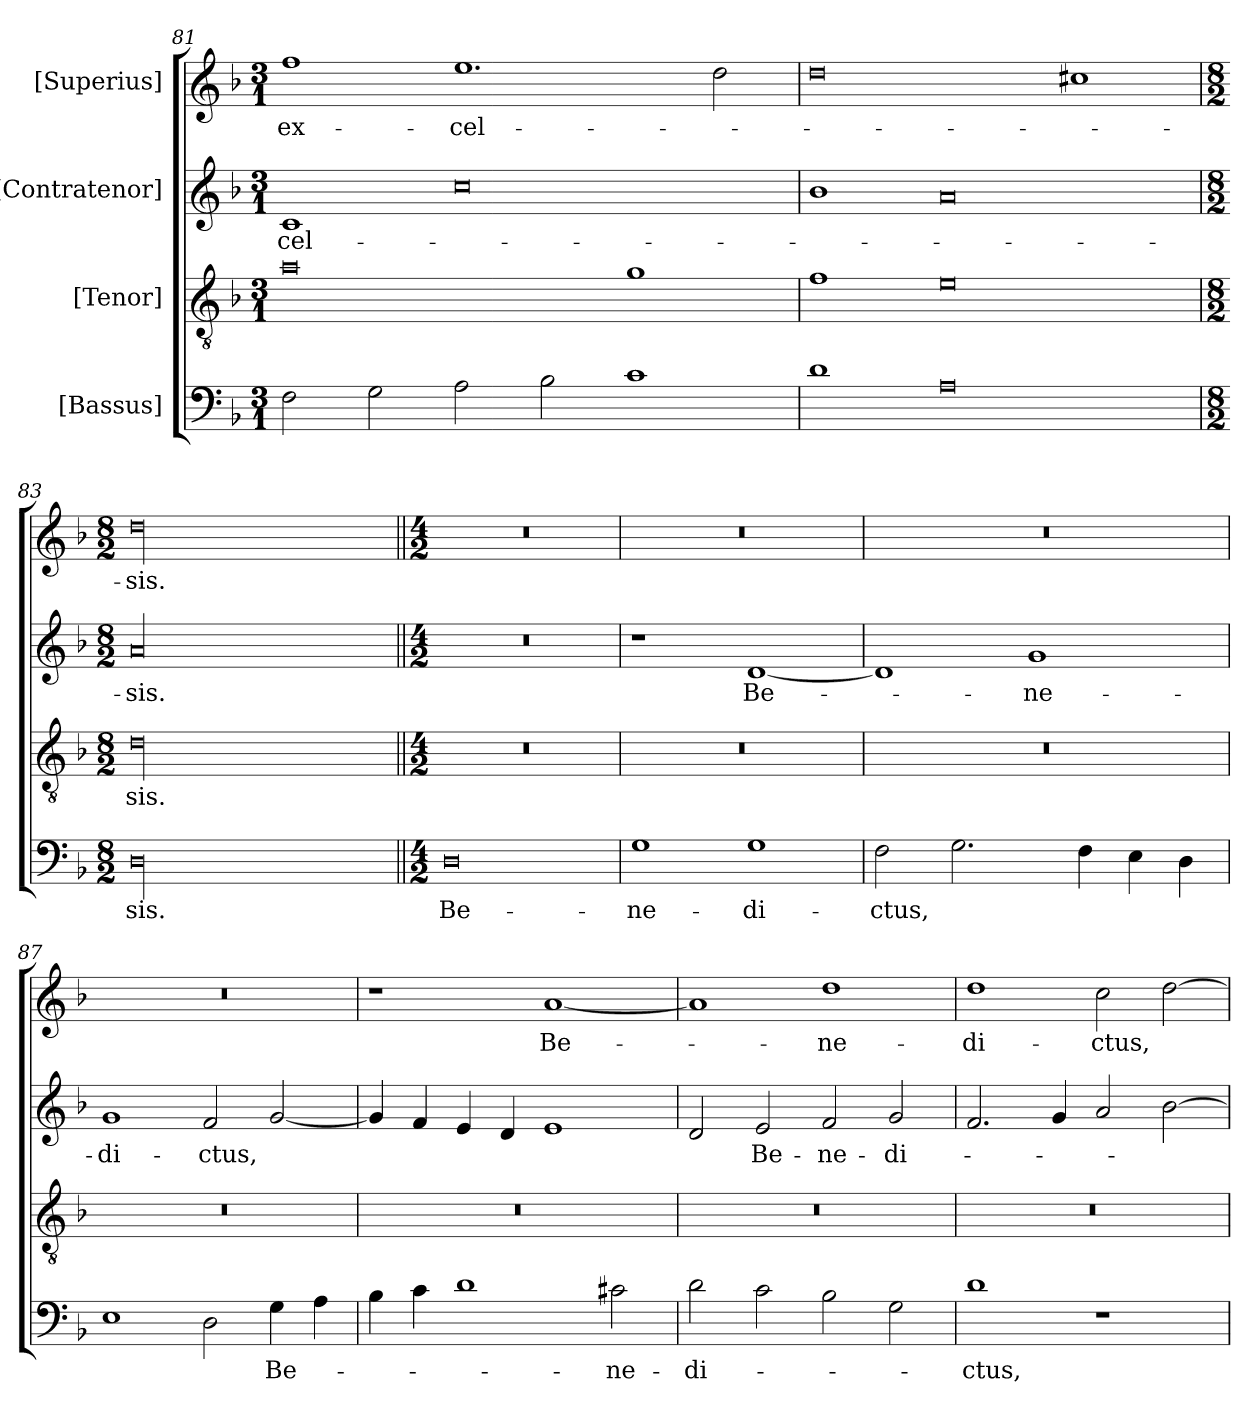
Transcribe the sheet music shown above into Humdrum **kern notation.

**kern	**text	**kern	**text	**kern	**text	**kern	**text
*part4	*part4	*part3	*part3	*part2	*part2	*part1	*part1
*staff4	*staff4	*staff3	*staff3	*staff2	*staff2	*staff1	*staff1
*I"[Bassus]	*	*I"[Tenor]	*	*I"[Contratenor]	*	*I"[Superius]	*
*clefF4	*	*clefGv2	*	*clefG2	*	*clefG2	*
*k[b-]	*	*k[b-]	*	*k[b-]	*	*k[b-]	*
*M3/1	*	*M3/1	*	*M3/1	*	*M3/1	*
=81	=81	=81	=81	=81	=81	=81	=81
2F\	.	0a\	.	1c/	-cel-	1ff\	ex-
2G\	.	.	.	.	.	.	.
2A\	.	.	.	0cc\	.	1.ee\	-cel-
2B-\	.	.	.	.	.	.	.
1c\	.	1g\	.	.	.	.	.
.	.	.	.	.	.	2dd\	.
=82	=82	=82	=82	=82	=82	=82	=82
1d\	.	1f\	.	1b-\	.	0dd\	.
0A\	.	0e\	.	0a/	.	.	.
.	.	.	.	.	.	1cc#X\	.
=83	=83	=83	=83	=83	=83	=83	=83
*M8/2	*	*M8/2	*	*M8/2	*	*M8/2	*
00D\	-sis.	00d\	-sis.	00a/	-sis.	00dd\	-sis.
=84||	=84||	=84||	=84||	=84||	=84||	=84||	=84||
*M4/2	*	*M4/2	*	*M4/2	*	*M4/2	*
0D\	Be-	0r	.	0r	.	0r	.
=85	=85	=85	=85	=85	=85	=85	=85
1G\	-ne-	0r	.	1r	.	0r	.
1G\	-di-	.	.	[1d/	Be-	.	.
=86	=86	=86	=86	=86	=86	=86	=86
2F\	-ctus,	0r	.	1d/]	.	0r	.
2.G\	.	.	.	.	.	.	.
.	.	.	.	1g/	-ne-	.	.
4F\	.	.	.	.	.	.	.
4E\	.	.	.	.	.	.	.
4D\	.	.	.	.	.	.	.
=87	=87	=87	=87	=87	=87	=87	=87
1E\	.	0r	.	1g/	-di-	0r	.
2D\	.	.	.	2f/	-ctus,	.	.
4G\	Be-	.	.	[2g/	.	.	.
4A\	.	.	.	.	.	.	.
=88	=88	=88	=88	=88	=88	=88	=88
4B-\	.	0r	.	4g/]	.	1r	.
4c\	.	.	.	4f/	.	.	.
1d\	.	.	.	4e/	.	.	.
.	.	.	.	4d/	.	.	.
.	.	.	.	1e/	.	[1a/	Be-
2c#X\	-ne-	.	.	.	.	.	.
=89	=89	=89	=89	=89	=89	=89	=89
2d\	-di-	0r	.	2d/	.	1a/]	.
2c\	.	.	.	2e/	Be-	.	.
2B-\	.	.	.	2f/	-ne-	1dd\	-ne-
2G\	.	.	.	2g/	-di-	.	.
=90	=90	=90	=90	=90	=90	=90	=90
1d\	-ctus,	0r	.	2.f/	.	1dd\	-di-
.	.	.	.	4g/	.	.	.
1r	.	.	.	2a/	.	2cc\	-ctus,
.	.	.	.	[2b-\	.	[2dd\	.
=	=	=	=	=	=	=	=
*-	*-	*-	*-	*-	*-	*-	*-
